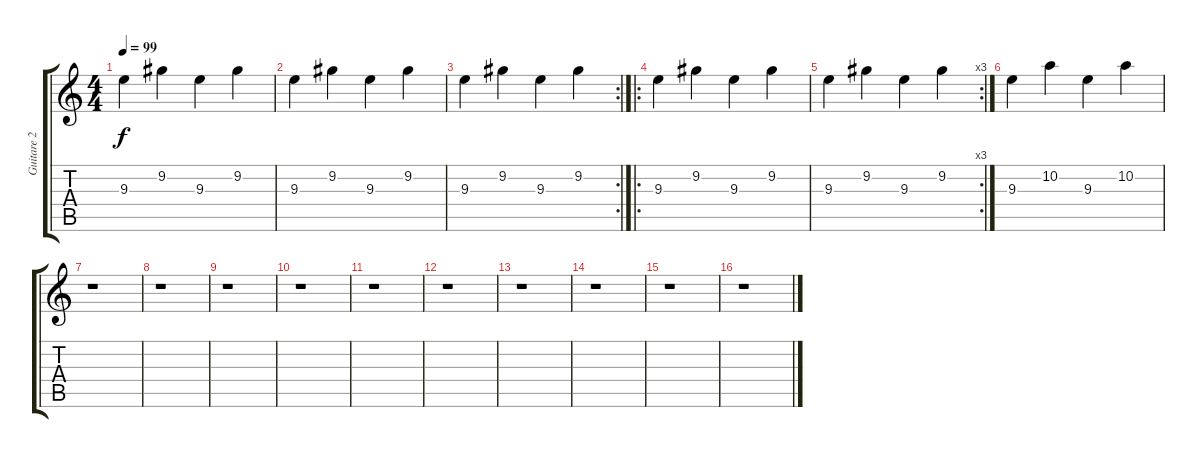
\track ("Guitare 2" "Guitare 2") {instrument electricguitarjazz}
\staff {score tabs}
\tuning (E4 B3 G3 D3 A2 E2) {hide}
\ts (4 4)
\tempo 99
\clef g2
\ks c
9.3.4{dy f} 9.2.4 9.3.4 9.2.4 |
9.3.4 9.2.4 9.3.4 9.2.4 |
\rc 2
9.3.4 9.2.4 9.3.4 9.2.4 |
\ro
9.3.4 9.2.4 9.3.4 9.2.4 |
\rc 3
9.3.4 9.2.4 9.3.4 9.2.4 |
9.3.4 10.2.4 9.3.4 10.2.4 |
r.1 |
r.1 |
r.1 |
r.1 |
r.1 |
r.1 |
r.1 |
r.1 |
r.1 |
r.1
